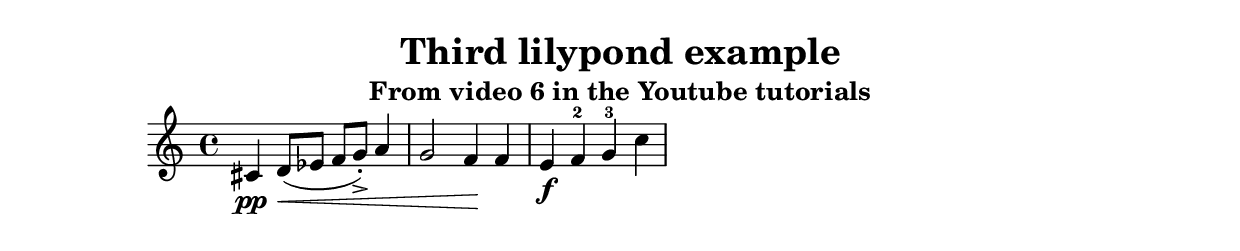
\version "2.17.24"

\header {
  title = "Third lilypond example"
  subtitle = "From video 6 in the Youtube tutorials"
  author = "Steven Troxler"
}

% Some Frescobaldi notes
% - Command-S and Command-M are the most important shortcuts
% - You can add line numbers under the "View" menu
% - There are several handy graphical tools available under "Tools > Coding"
%    - The video author highly recommends "Quick Insert" in particular


\language "english"

\relative c'


{
  % dynamics markers (like the start of many other span objects such as ties) go *after* the note
  %
  % in keeping with that, so do most accent markings like staccato (`-.`)
  %
  % weirdly, though, you need your cursor *before* the note when using the quick insert menu
  cs4\pp\< d8( ef f g->-.) a4 |
  % by default the crescendo started above will continue until the next dynamic mark (the forte on e)
  % the \! terminates it early
  g2 f4\! f |
  % fingerings are like articulations, they use a dash and then the finger number
  e4\f f-2 g-3 c |
}